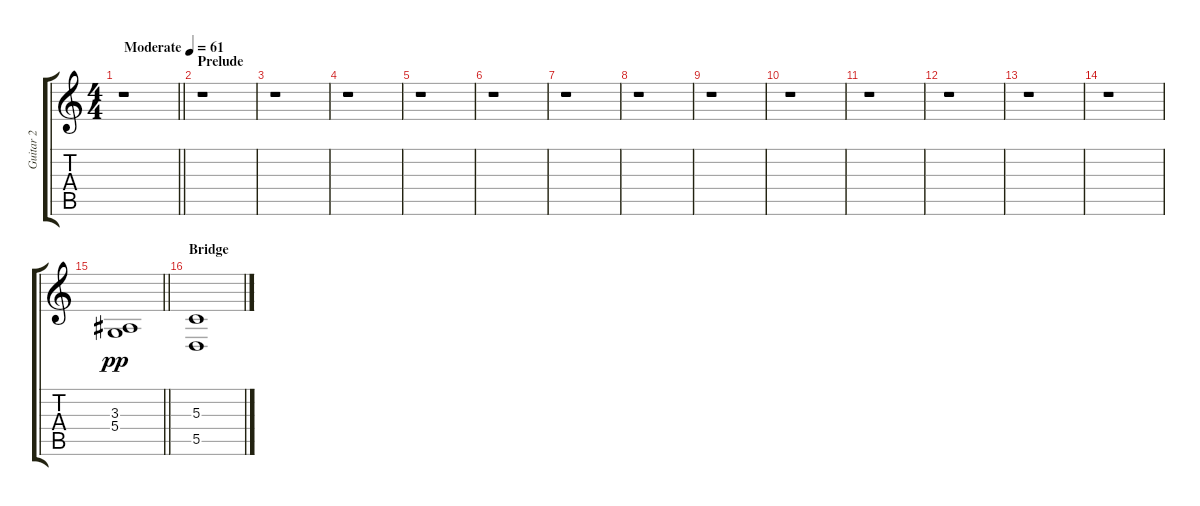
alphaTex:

\track ("Guitar 2" "Guitar 2") {instrument stringensemble2}
\staff {score tabs}
\tuning (E4 B3 G3 D3 A2 E2) {hide}
\ts (4 4)
\tempo (61 "Moderate")
\clef g2
\barLineRight lightlight
\ks c
r.1{dy pp instrument stringensemble2} |
\section ("" "Prelude")
r.1 |
r.1 |
r.1 |
r.1 |
r.1 |
r.1 |
r.1 |
r.1 |
r.1 |
r.1 |
r.1 |
r.1 |
r.1 |
\barLineRight lightlight
(3.3 5.4).1 |
\section ("" "Bridge")
(5.3 5.5).1
